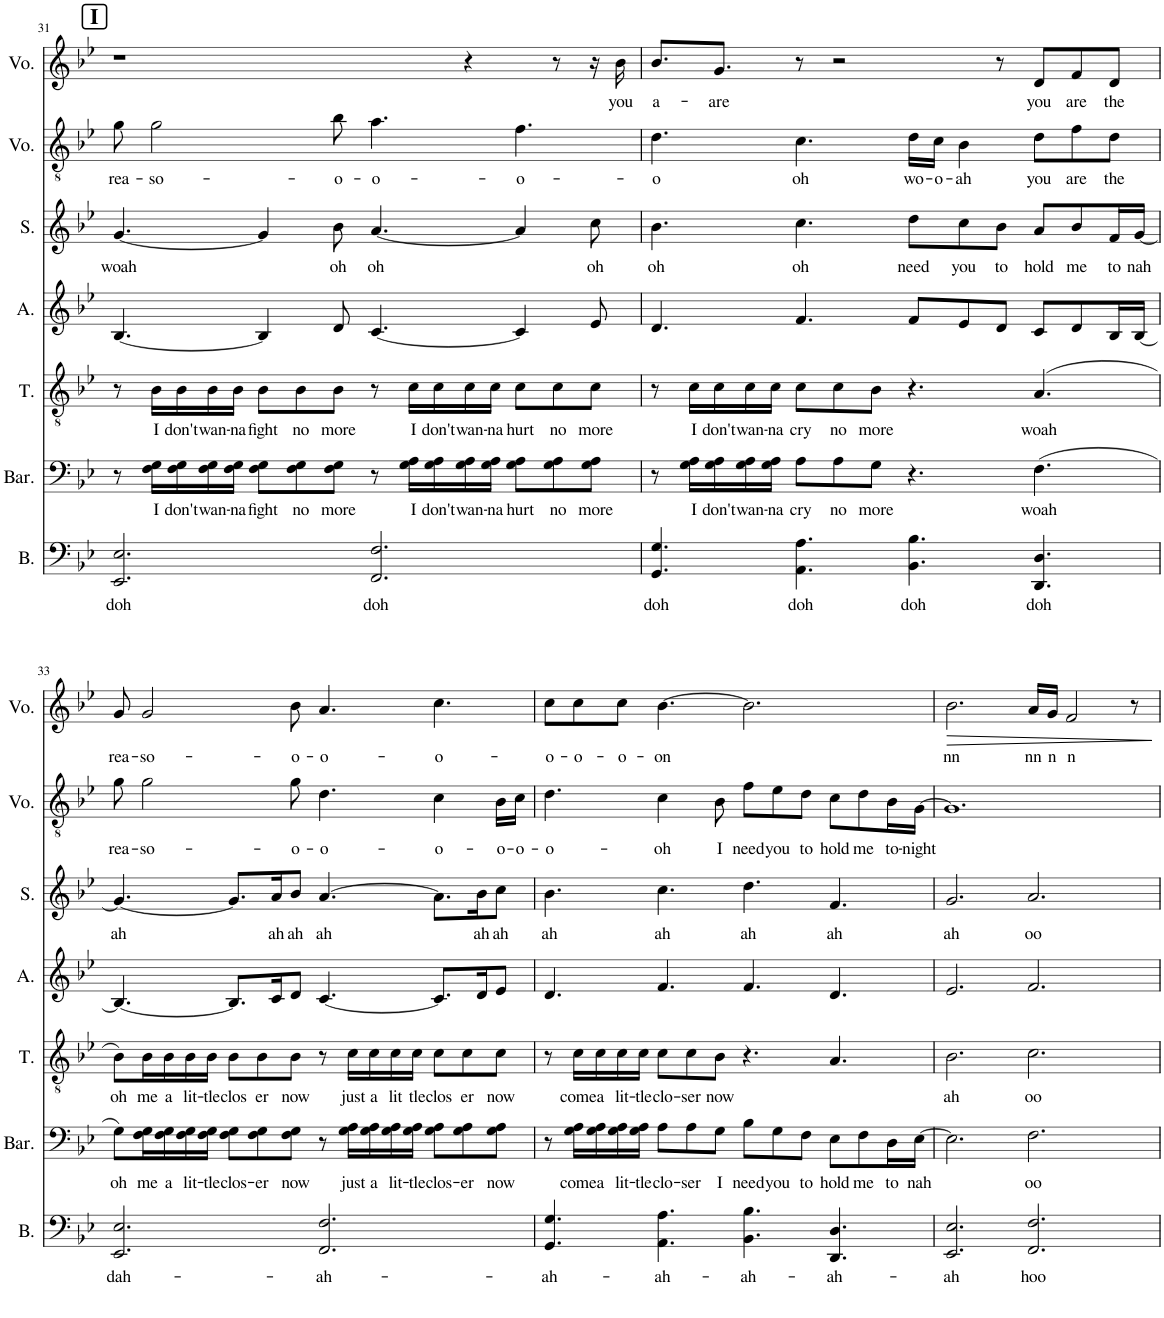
**kern	**text	**kern	**text	**kern	**text	**kern	**kern	**text	**kern	**text	**kern	**text	**dynam
*part7	*part7	*part6	*part6	*part5	*part5	*part4	*part3	*part3	*part2	*part2	*part1	*part1	*part1
*staff7	*staff7	*staff6	*staff6	*staff5	*staff5	*staff4	*staff3	*staff3	*staff2	*staff2	*staff1	*staff1	*staff1
*I"Bass	*	*I"Baritone	*	*I"Tenor	*	*I"Alto	*I"Soprano	*	*I"Voice	*	*I"Voice	*	*
*I'B.	*	*I'Bar.	*	*I'T.	*	*I'A.	*I'S.	*	*I'Vo.	*	*I'Vo.	*	*
!!LO:PB:g=z
*clefF4	*	*clefF4	*	*clefGv2	*	*clefG2	*clefG2	*	*clefGv2	*	*clefG2	*	*
*k[b-e-]	*	*k[b-e-]	*	*k[b-e-]	*	*k[b-e-]	*k[b-e-]	*	*k[b-e-]	*	*k[b-e-]	*	*
*M12/8	*	*M12/8	*	*M12/8	*	*M12/8	*M12/8	*	*M12/8	*	*M12/8	*	*
!!LO:REH:place=s1:a:B:cj:fs=14:t=I
=31	=31	=31	=31	=31	=31	=31	=31	=31	=31	=31	=31	=31	=31
!	!LO:LY:b	!	!	!	!	!	!	!LO:LY:b	!	!LO:LY:b	!	!	!
2.EE-/ 2.E-/	doh	8r	.	8r	.	[4.B-/	[4.g/	woah	8g\	rea-	1r	.	.
!	!	!	!LO:LY:b	!	!LO:LY:b	!	!	!	!	!LO:LY:b	!	!	!
.	.	16F\ 16G\LL	I	16B-\LL	I	.	.	.	2g\	-so-	.	.	.
!	!	!	!LO:LY:b	!	!LO:LY:b	!	!	!	!	!	!	!	!
.	.	16F\ 16G\	don't	16B-\	don't	.	.	.	.	.	.	.	.
!	!	!	!LO:LY:b	!	!LO:LY:b	!	!	!	!	!	!	!	!
.	.	16F\ 16G\	wan-	16B-\	wan-	.	.	.	.	.	.	.	.
!	!	!	!LO:LY:b	!	!LO:LY:b	!	!	!	!	!	!	!	!
.	.	16F\ 16G\JJ	-na	16B-\JJ	-na	.	.	.	.	.	.	.	.
!	!	!	!LO:LY:b	!	!LO:LY:b	!	!	!	!	!	!	!	!
.	.	8F\ 8G\L	fight	8B-\L	fight	4B-/]	4g/]	.	.	.	.	.	.
!	!	!	!LO:LY:b	!	!LO:LY:b	!	!	!	!	!	!	!	!
.	.	8F\ 8G\	no	8B-\	no	.	.	.	.	.	.	.	.
!	!	!	!LO:LY:b	!	!LO:LY:b	!	!	!LO:LY:b	!	!LO:LY:b	!	!	!
.	.	8F\ 8G\J	more	8B-\J	more	8d/	8b-\	oh	8b-\	-o-	.	.	.
!	!LO:LY:b	!	!	!	!	!	!	!LO:LY:b	!	!LO:LY:b	!	!	!
2.FF/ 2.F/	doh	8r	.	8r	.	[4.c/	[4.a/	oh	4.a\	-o-	.	.	.
!	!	!	!LO:LY:b	!	!LO:LY:b	!	!	!	!	!	!	!	!
.	.	16G\ 16A\LL	I	16c\LL	I	.	.	.	.	.	.	.	.
!	!	!	!LO:LY:b	!	!LO:LY:b	!	!	!	!	!	!	!	!
.	.	16G\ 16A\	don't	16c\	don't	.	.	.	.	.	.	.	.
!	!	!	!LO:LY:b	!	!LO:LY:b	!	!	!	!	!	!	!	!
.	.	16G\ 16A\	wan-	16c\	wan-	.	.	.	.	.	4r	.	.
!	!	!	!LO:LY:b	!	!LO:LY:b	!	!	!	!	!	!	!	!
.	.	16G\ 16A\JJ	-na	16c\JJ	-na	.	.	.	.	.	.	.	.
!	!	!	!LO:LY:b	!	!LO:LY:b	!	!	!	!	!LO:LY:b	!	!	!
.	.	8G\ 8A\L	hurt	8c\L	hurt	4c/]	4a/]	.	4.f\	-o-	.	.	.
!	!	!	!LO:LY:b	!	!LO:LY:b	!	!	!	!	!	!	!	!
.	.	8G\ 8A\	no	8c\	no	.	.	.	.	.	8r	.	.
!	!	!	!LO:LY:b	!	!LO:LY:b	!	!	!LO:LY:b	!	!	!	!	!
.	.	8G\ 8A\J	more	8c\J	more	8e-/	8cc\	oh	.	.	16r	.	.
!	!	!	!	!	!	!	!	!	!	!	!	!LO:LY:b	!
.	.	.	.	.	.	.	.	.	.	.	16b-\	you	.
=32	=32	=32	=32	=32	=32	=32	=32	=32	=32	=32	=32	=32	=32
!	!LO:LY:b	!	!	!	!	!	!	!LO:LY:b	!	!LO:LY:b	!	!LO:LY:b	!
4.GG/ 4.G/	doh	8r	.	8r	.	4.d/	4.b-\	oh	4.d\	-o	8.b-/L	a-	.
!	!	!	!LO:LY:b	!	!LO:LY:b	!	!	!	!	!	!	!	!
.	.	16G\ 16A\LL	I	16c\LL	I	.	.	.	.	.	.	.	.
!	!	!	!LO:LY:b	!	!LO:LY:b	!	!	!	!	!	!	!LO:LY:b	!
.	.	16G\ 16A\	don't	16c\	don't	.	.	.	.	.	8.g/J	-are	.
!	!	!	!LO:LY:b	!	!LO:LY:b	!	!	!	!	!	!	!	!
.	.	16G\ 16A\	wan-	16c\	wan-	.	.	.	.	.	.	.	.
!	!	!	!LO:LY:b	!	!LO:LY:b	!	!	!	!	!	!	!	!
.	.	16G\ 16A\JJ	-na	16c\JJ	-na	.	.	.	.	.	.	.	.
!	!LO:LY:b	!	!LO:LY:b	!	!LO:LY:b	!	!	!LO:LY:b	!	!LO:LY:b	!	!	!
4.AA\ 4.A\	doh	8A\L	cry	8c\L	cry	4.f/	4.cc\	oh	4.c\	oh	8r	.	.
!	!	!	!LO:LY:b	!	!LO:LY:b	!	!	!	!	!	!	!	!
.	.	8A\	no	8c\	no	.	.	.	.	.	2r	.	.
!	!	!	!LO:LY:b	!	!LO:LY:b	!	!	!	!	!	!	!	!
.	.	8G\J	more	8B-\J	more	.	.	.	.	.	.	.	.
!	!LO:LY:b	!	!	!	!	!	!	!LO:LY:b	!	!LO:LY:b	!	!	!
4.BB-\ 4.B-\	doh	4.r	.	4.r	.	8f/L	8dd\L	need	16d\LL	wo-	.	.	.
!	!	!	!	!	!	!	!	!	!	!LO:LY:b	!	!	!
.	.	.	.	.	.	.	.	.	16c\JJ	-o-	.	.	.
!	!	!	!	!	!	!	!	!LO:LY:b	!	!LO:LY:b	!	!	!
.	.	.	.	.	.	8e-/	8cc\	you	4B-\	-ah	.	.	.
!	!	!	!	!	!	!	!	!LO:LY:b	!	!	!	!	!
.	.	.	.	.	.	8d/J	8b-\J	to	.	.	8r	.	.
!	!LO:LY:b	!	!LO:LY:b	!	!LO:LY:b	!	!	!LO:LY:b	!	!LO:LY:b	!	!LO:LY:b	!
4.DD/ 4.D/	doh	(4.F\	woah	(4.A/	woah	8c/L	8a/L	hold	8d\L	you	8d/L	you	.
!	!	!	!	!	!	!	!	!LO:LY:b	!	!LO:LY:b	!	!LO:LY:b	!
.	.	.	.	.	.	8d/	8b-/	me	8f\	are	8f/	are	.
!	!	!	!	!	!	!	!	!LO:LY:b	!	!LO:LY:b	!	!LO:LY:b	!
.	.	.	.	.	.	16B-/L	16f/L	to	8d\J	the	8d/J	the	.
!	!	!	!	!	!	!	!	!LO:LY:b	!	!	!	!	!
.	.	.	.	.	.	[16B-/JJ	[16g/JJ	nah	.	.	.	.	.
!!LO:LB:g=z
=33	=33	=33	=33	=33	=33	=33	=33	=33	=33	=33	=33	=33	=33
!	!LO:LY:b	!	!LO:LY:b	!	!LO:LY:b	!	!	!LO:LY:b	!	!LO:LY:b	!	!LO:LY:b	!
2.EE-/ 2.E-/	dah-	8G\L)	oh	8B-\L)	oh	4.B-/_	4.g/_	ah	8g\	rea-	8g/	rea-	.
!	!	!	!LO:LY:b	!	!LO:LY:b	!	!	!	!	!LO:LY:b	!	!LO:LY:b	!
.	.	16F\ 16G\L	me	16B-\L	me	.	.	.	2g\	-so-	2g/	-so-	.
!	!	!	!LO:LY:b	!	!LO:LY:b	!	!	!	!	!	!	!	!
.	.	16F\ 16G\	a	16B-\	a	.	.	.	.	.	.	.	.
!	!	!	!LO:LY:b	!	!LO:LY:b	!	!	!	!	!	!	!	!
.	.	16F\ 16G\	lit-	16B-\	lit-	.	.	.	.	.	.	.	.
!	!	!	!LO:LY:b	!	!LO:LY:b	!	!	!	!	!	!	!	!
.	.	16F\ 16G\JJ	-tle	16B-\JJ	-tle	.	.	.	.	.	.	.	.
!	!	!	!LO:LY:b	!	!LO:LY:b	!	!	!	!	!	!	!	!
.	.	8F\ 8G\L	clos-	8B-\L	clos	8.B-/L]	8.g/L]	.	.	.	.	.	.
!	!	!	!LO:LY:b	!	!LO:LY:b	!	!	!	!	!	!	!	!
.	.	8F\ 8G\	-er	8B-\	er	.	.	.	.	.	.	.	.
!	!	!	!	!	!	!	!	!LO:LY:b	!	!	!	!	!
.	.	.	.	.	.	16c/K	16a/K	ah	.	.	.	.	.
!	!	!	!LO:LY:b	!	!LO:LY:b	!	!	!LO:LY:b	!	!LO:LY:b	!	!LO:LY:b	!
.	.	8F\ 8G\J	now	8B-\J	now	8d/J	8b-/J	ah	8g\	-o-	8b-\	-o-	.
!	!LO:LY:b	!	!	!	!	!	!	!LO:LY:b	!	!LO:LY:b	!	!LO:LY:b	!
2.FF/ 2.F/	-ah-	8r	.	8r	.	[4.c/	[4.a/	ah	4.d\	-o-	4.a/	-o-	.
!	!	!	!LO:LY:b	!	!LO:LY:b	!	!	!	!	!	!	!	!
.	.	16G\ 16A\LL	just	16c\LL	just	.	.	.	.	.	.	.	.
!	!	!	!LO:LY:b	!	!LO:LY:b	!	!	!	!	!	!	!	!
.	.	16G\ 16A\	a	16c\	a	.	.	.	.	.	.	.	.
!	!	!	!LO:LY:b	!	!LO:LY:b	!	!	!	!	!	!	!	!
.	.	16G\ 16A\	lit-	16c\	lit	.	.	.	.	.	.	.	.
!	!	!	!LO:LY:b	!	!LO:LY:b	!	!	!	!	!	!	!	!
.	.	16G\ 16A\JJ	-tle	16c\JJ	tle	.	.	.	.	.	.	.	.
!	!	!	!LO:LY:b	!	!LO:LY:b	!	!	!	!	!LO:LY:b	!	!LO:LY:b	!
.	.	8G\ 8A\L	clos-	8c\L	clos	8.c/L]	8.a\L]	.	4c\	-o-	4.cc\	-o-	.
!	!	!	!LO:LY:b	!	!LO:LY:b	!	!	!	!	!	!	!	!
.	.	8G\ 8A\	-er	8c\	er	.	.	.	.	.	.	.	.
!	!	!	!	!	!	!	!	!LO:LY:b	!	!	!	!	!
.	.	.	.	.	.	16d/K	16b-\K	ah	.	.	.	.	.
!	!	!	!LO:LY:b	!	!LO:LY:b	!	!	!LO:LY:b	!	!LO:LY:b	!	!	!
.	.	8G\ 8A\J	now	8c\J	now	8e-/J	8cc\J	ah	16B-\LL	-o-	.	.	.
!	!	!	!	!	!	!	!	!	!	!LO:LY:b	!	!	!
.	.	.	.	.	.	.	.	.	16c\JJ	-o-	.	.	.
=34	=34	=34	=34	=34	=34	=34	=34	=34	=34	=34	=34	=34	=34
!	!LO:LY:b	!	!	!	!	!	!	!LO:LY:b	!	!LO:LY:b	!	!LO:LY:b	!
4.GG/ 4.G/	-ah-	8r	.	8r	.	4.d/	4.b-\	ah	4.d\	-o-	8cc\L	-o-	.
!	!	!	!LO:LY:b	!	!LO:LY:b	!	!	!	!	!	!	!LO:LY:b	!
.	.	16G\ 16A\LL	come	16c\LL	come	.	.	.	.	.	8cc\	-o-	.
!	!	!	!LO:LY:b	!	!LO:LY:b	!	!	!	!	!	!	!	!
.	.	16G\ 16A\	a	16c\	a	.	.	.	.	.	.	.	.
!	!	!	!LO:LY:b	!	!LO:LY:b	!	!	!	!	!	!	!LO:LY:b	!
.	.	16G\ 16A\	lit-	16c\	lit-	.	.	.	.	.	8cc\J	-o-	.
!	!	!	!LO:LY:b	!	!LO:LY:b	!	!	!	!	!	!	!	!
.	.	16G\ 16A\JJ	-tle	16c\JJ	-tle	.	.	.	.	.	.	.	.
!	!LO:LY:b	!	!LO:LY:b	!	!LO:LY:b	!	!	!LO:LY:b	!	!LO:LY:b	!	!LO:LY:b	!
4.AA\ 4.A\	-ah-	8A\L	clo-	8c\L	clo-	4.f/	4.cc\	ah	4c\	-oh	[4.b-\	-on	.
!	!	!	!LO:LY:b	!	!LO:LY:b	!	!	!	!	!	!	!	!
.	.	8A\	-ser	8c\	-ser	.	.	.	.	.	.	.	.
!	!	!	!LO:LY:b	!	!LO:LY:b	!	!	!	!	!LO:LY:b	!	!	!
.	.	8G\J	I	8B-\J	now	.	.	.	8B-\	I	.	.	.
!	!LO:LY:b	!	!LO:LY:b	!	!	!	!	!LO:LY:b	!	!LO:LY:b	!	!	!
4.BB-\ 4.B-\	-ah-	8B-\L	need	4.r	.	4.f/	4.dd\	ah	8f\L	need	2.b-\]	.	.
!	!	!	!LO:LY:b	!	!	!	!	!	!	!LO:LY:b	!	!	!
.	.	8G\	you	.	.	.	.	.	8e-\	you	.	.	.
!	!	!	!LO:LY:b	!	!	!	!	!	!	!LO:LY:b	!	!	!
.	.	8F\J	to	.	.	.	.	.	8d\J	to	.	.	.
!	!LO:LY:b	!	!LO:LY:b	!	!	!	!	!LO:LY:b	!	!LO:LY:b	!	!	!
4.DD/ 4.D/	-ah-	8E-\L	hold	4.A/	.	4.d/	4.f/	ah	8c\L	hold	.	.	.
!	!	!	!LO:LY:b	!	!	!	!	!	!	!LO:LY:b	!	!	!
.	.	8F\	me	.	.	.	.	.	8d\	me	.	.	.
!	!	!	!LO:LY:b	!	!	!	!	!	!	!LO:LY:b	!	!	!
.	.	16D\L	to	.	.	.	.	.	16B-\L	to-	.	.	.
!	!	!	!LO:LY:b	!	!	!	!	!	!	!LO:LY:b	!	!	!
.	.	[16E-\JJ	nah	.	.	.	.	.	[16G\JJ	-night	.	.	.
=35	=35	=35	=35	=35	=35	=35	=35	=35	=35	=35	=35	=35	=35
!	!LO:LY:b	!	!	!	!LO:LY:b	!	!	!LO:LY:b	!	!	!	!LO:LY:b	!LO:HP:b
2.EE-/ 2.E-/	-ah	2.E-\]	.	2.B-\	ah	2.e-/	2.g/	ah	1.G]	.	2.b-\	nn	>
!	!LO:LY:b	!	!LO:LY:b	!	!LO:LY:b	!	!	!LO:LY:b	!	!	!	!LO:LY:b	!
2.FF/ 2.F/	hoo	2.F\	oo	2.c\	oo	2.f/	2.a/	oo	.	.	16a/LL	nn	.
!	!	!	!	!	!	!	!	!	!	!	!	!LO:LY:b	!
.	.	.	.	.	.	.	.	.	.	.	16g/JJ	n	.
!	!	!	!	!	!	!	!	!	!	!	!	!LO:LY:b	!
.	.	.	.	.	.	.	.	.	.	.	2f/	n	.
.	.	.	.	.	.	.	.	.	.	.	8r	.	.
.	.	.	.	.	.	.	.	.	.	.	.	.	]
=	=	=	=	=	=	=	=	=	=	=	=	=	=
*-	*-	*-	*-	*-	*-	*-	*-	*-	*-	*-	*-	*-	*-
